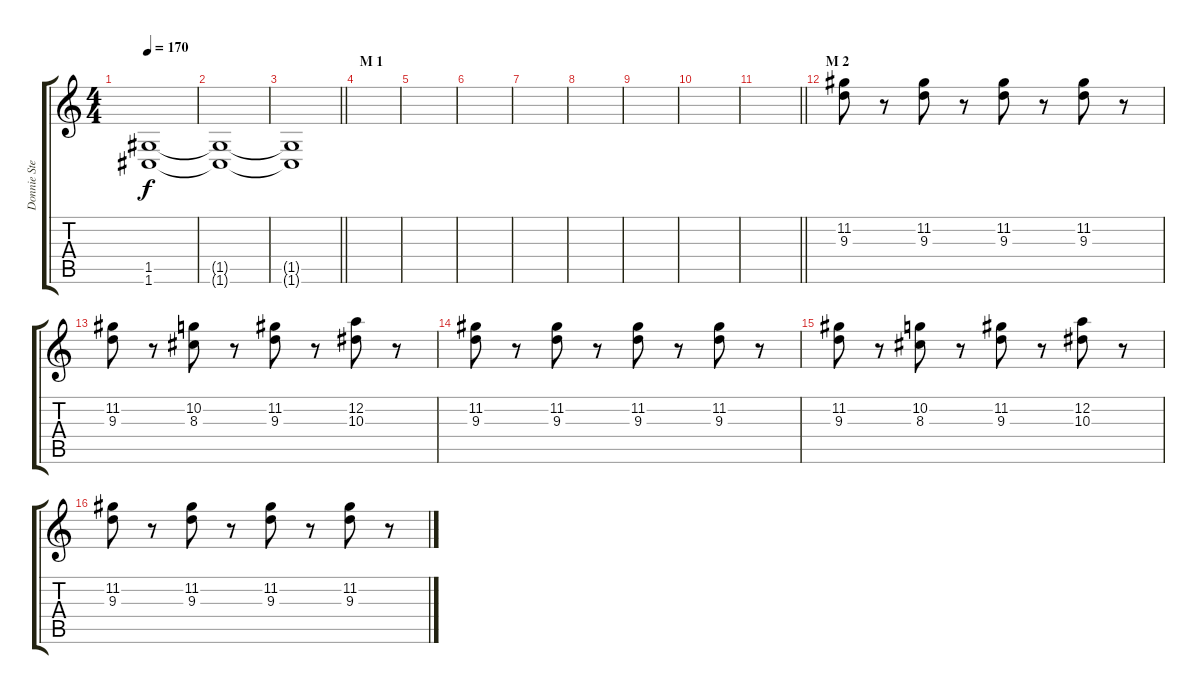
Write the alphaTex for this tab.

\track ("Donnie Steele" "Donnie Ste") {instrument distortionguitar}
\staff {score tabs}
\tuning (D4 A3 F3 C3 G2 C2) {hide}
\ts (4 4)
\tempo 170
\clef g2
\ks c
(1.5{t} 1.6{t}).1{dy f} |
(1.5{t} 1.6{t}).1 |
\barLineRight lightlight
(1.5{t} 1.6{t}).1 |
\section ("" "M 1")
|
|
|
|
|
|
|
\barLineRight lightlight
|
\section ("" "M 2")
(11.2 9.3).8{volume 10} r.8 (11.2 9.3).8 r.8 (11.2 9.3).8 r.8 (11.2 9.3).8 r.8 |
(11.2 9.3).8 r.8 (10.2 8.3).8 r.8 (11.2 9.3).8 r.8 (12.2 10.3).8 r.8 |
(11.2 9.3).8 r.8 (11.2 9.3).8 r.8 (11.2 9.3).8 r.8 (11.2 9.3).8 r.8 |
(11.2 9.3).8 r.8 (10.2 8.3).8 r.8 (11.2 9.3).8 r.8 (12.2 10.3).8 r.8 |
(11.2 9.3).8 r.8 (11.2 9.3).8 r.8 (11.2 9.3).8 r.8 (11.2 9.3).8 r.8
